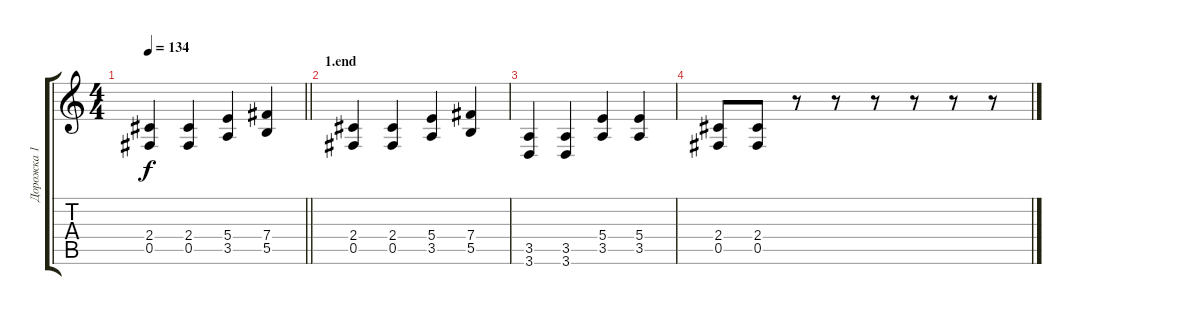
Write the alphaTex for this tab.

\track ("Дорожка 1" "Дорожка 1") {instrument distortionguitar}
\staff {score tabs}
\tuning (Db4 Ab3 E3 B2 Gb2 B1) {hide}
\ts (4 4)
\tempo 134
\clef g2
\barLineRight lightlight
\ks c
(2.4 0.5).4{dy f} (2.4 0.5).4 (5.4 3.5).4 (7.4 5.5).4 |
\section ("" "1.end")
(2.4 0.5).4 (2.4 0.5).4 (5.4 3.5).4 (7.4 5.5).4 |
(3.5 3.6).4 (3.5 3.6).4 (5.4 3.5).4 (5.4 3.5).4 |
(2.4 0.5).8 (2.4 0.5).8 r.8 r.8 r.8 r.8 r.8 r.8
